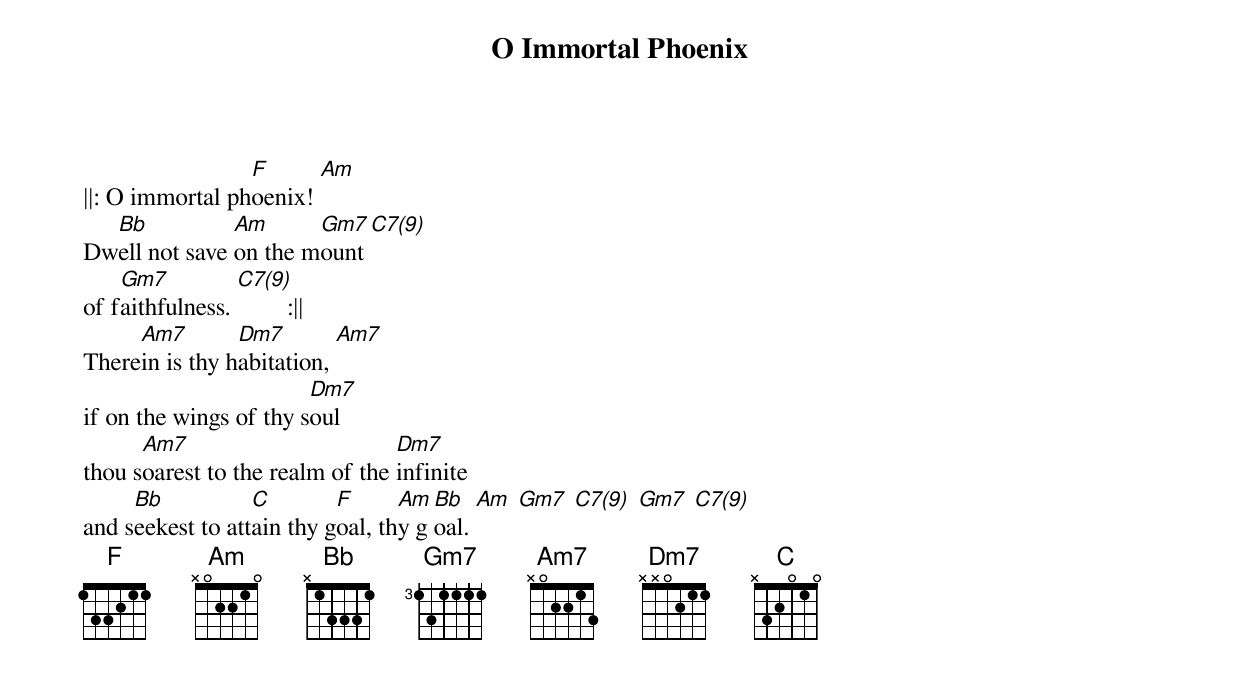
{title: O Immortal Phoenix}
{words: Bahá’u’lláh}
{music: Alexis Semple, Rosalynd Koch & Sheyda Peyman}

||: O immortal ph[F]oenix! [Am]
Dw[Bb]ell not save [Am]on the m[Gm7]ount [C7(9)]
of f[Gm7]aithfulness. [C7(9)]        :||
There[Am7]in is thy h[Dm7]abitation, [Am7]
if on the wings of thy s[Dm7]oul
thou s[Am7]oarest to the realm of the [Dm7]infinite
and s[Bb]eekest to att[C]ain thy g[F]oal, th[Am]y g[Bb]oal. [Am] [Gm7] [C7(9)] [Gm7] [C7(9)]
